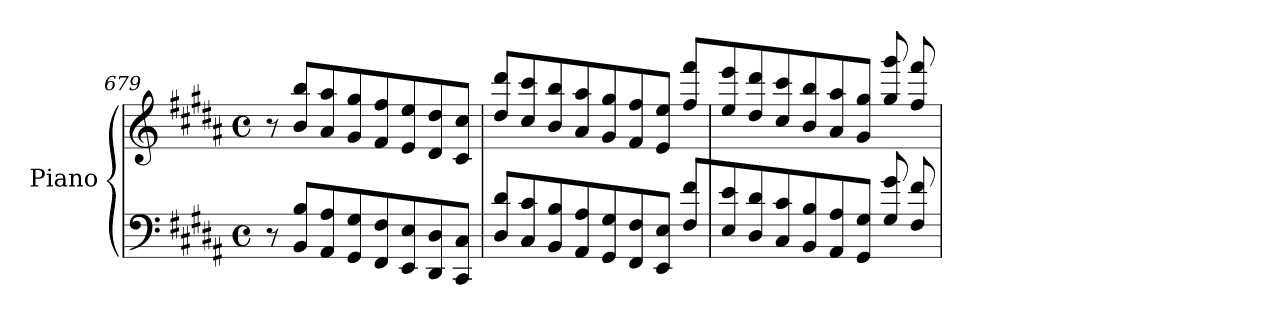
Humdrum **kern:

**kern	**kern
*part1	*part1
*staff2	*staff1
*I"Piano	*
*I'Pno	*
*clefF4	*clefG2
*k[f#c#g#d#a#]	*k[f#c#g#d#a#]
*M4/4	*M4/4
*met(c)	*met(c)
=679	=679
8r	8r
8BB/ 8B/L	8b/ 8bb/L
8AA#/ 8A#/	8a#/ 8aa#/
8GG#/ 8G#/	8g#/ 8gg#/
8FF#/ 8F#/	8f#/ 8ff#/
8EE/ 8E/	8e/ 8ee/
8DD#/ 8D#/	8d#/ 8dd#/
8CC#/ 8C#/J	8c#/ 8cc#/J
=680	=680
8D#/ 8d#/L	8dd#/ 8ddd#/L
8C#/ 8c#/	8cc#/ 8ccc#/
8BB/ 8B/	8b/ 8bb/
8AA#/ 8A#/	8a#/ 8aa#/
8GG#/ 8G#/	8g#/ 8gg#/
8FF#/ 8F#/	8f#/ 8ff#/
8EE/ 8E/J	8e/ 8ee/J
8F#/ 8f#/L	8ff#/ 8fff#/L
=681	=681
8E/ 8e/	8ee/ 8eee/
8D#/ 8d#/	8dd#/ 8ddd#/
8C#/ 8c#/	8cc#/ 8ccc#/
8BB/ 8B/	8b/ 8bb/
8AA#/ 8A#/	8a#/ 8aa#/
8GG#/ 8G#/J	8g#/ 8gg#/J
8G#/ 8g#/L	8gg#/ 8ggg#/L
8F#/ 8f#/	8ff#/ 8fff#/
=	=
*-	*-
